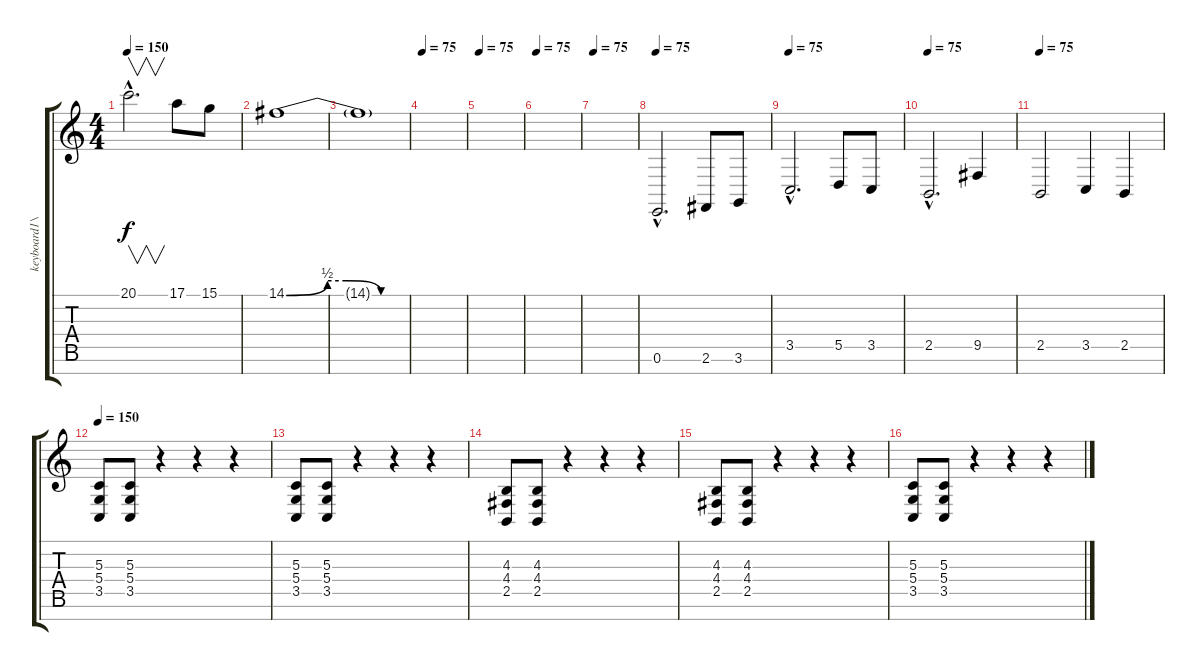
\track ("keyboard1\\guitar1" "keyboard1\\") {instrument acousticgrandpiano}
\staff {score tabs}
\tuning (E4 B3 G3 D3 A2 E2 B1) {hide}
\ts (4 4)
\tempo 150
\clef g2
\ks c
20.1{hac}.2{v d dy f} 17.1.8 15.1.8 |
14.1{be (custom 0 0 20 2 29 2 46 0 60 0)}.1 |
14.1{t}.1{volume 9} |
\tempo 75
|
\tempo 75
|
\tempo 75
|
\tempo 75
|
\tempo 75
0.6{hac}.2{d volume 13 instrument overdrivenguitar} 2.6.8 3.6.8 |
\tempo 75
3.5{hac}.2{d} 5.5.8 3.5.8 |
\tempo 75
2.5{hac}.2{d} 9.5.4 |
\tempo 75
2.5.2 3.5.4 2.5.4 |
\tempo 150
(5.3 5.4 3.5).8{instrument distortionguitar} (5.3 5.4 3.5).8 r.4 r.4 r.4 |
(5.3 5.4 3.5).8 (5.3 5.4 3.5).8 r.4 r.4 r.4 |
(4.3 4.4 2.5).8 (4.3 4.4 2.5).8 r.4 r.4 r.4 |
(4.3 4.4 2.5).8 (4.3 4.4 2.5).8 r.4 r.4 r.4 |
(5.3 5.4 3.5).8{instrument distortionguitar} (5.3 5.4 3.5).8 r.4 r.4 r.4
